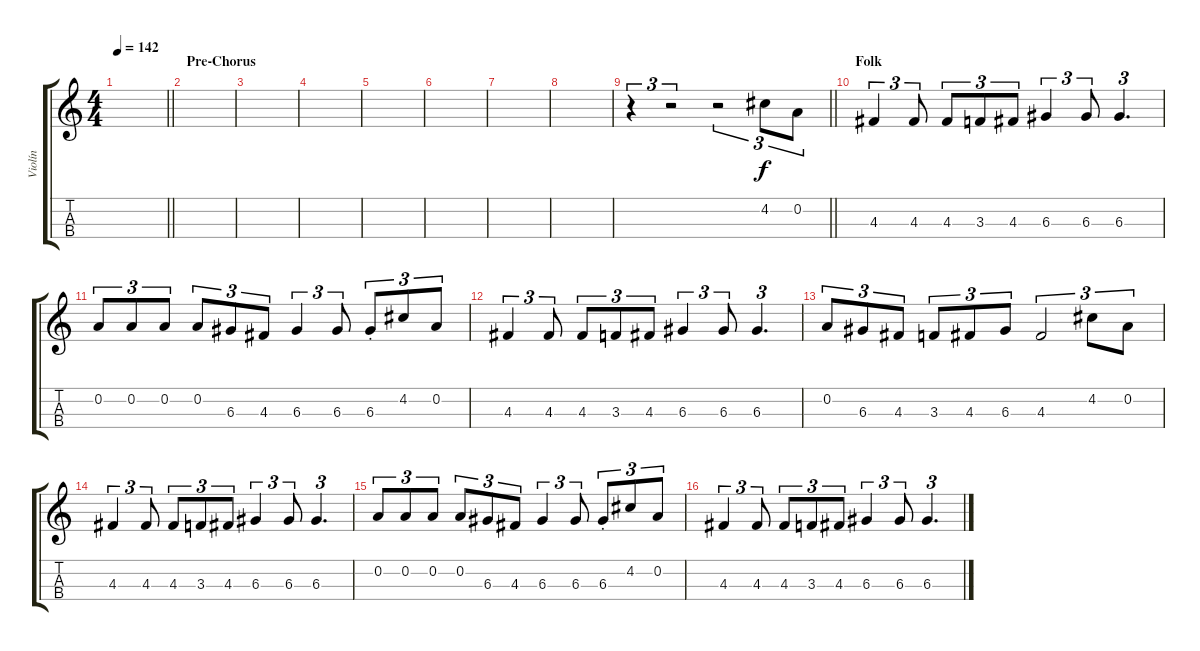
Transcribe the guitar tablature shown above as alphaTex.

\track ("Violín" "Violín") {instrument violin}
\staff {score tabs}
\tuning (E5 A4 D4 G3) {hide}
\ts (4 4)
\tempo 142
\clef g2
\barLineRight lightlight
\ks c
|
\section ("" "Pre-Chorus")
|
|
|
|
|
|
|
\barLineRight lightlight
r.4{tu (3 2)} r.2{tu (3 2)} r.2{tu (3 2)} 4.2.8{tu (3 2)} 0.2.8{tu (3 2)} |
\section ("" "Folk")
4.3.4{tu (3 2)} 4.3.8{tu (3 2)} 4.3.8{tu (3 2)} 3.3.8{tu (3 2)} 4.3.8{tu (3 2)} 6.3.4{tu (3 2)} 6.3.8{tu (3 2)} 6.3.4{d tu (3 2)} |
0.2.8{tu (3 2)} 0.2.8{tu (3 2)} 0.2.8{tu (3 2)} 0.2.8{tu (3 2)} 6.3.8{tu (3 2)} 4.3.8{tu (3 2)} 6.3.4{tu (3 2)} 6.3.8{tu (3 2)} 6.3{st}.8{tu (3 2)} 4.2.8{tu (3 2)} 0.2.8{tu (3 2)} |
4.3.4{tu (3 2)} 4.3.8{tu (3 2)} 4.3.8{tu (3 2)} 3.3.8{tu (3 2)} 4.3.8{tu (3 2)} 6.3.4{tu (3 2)} 6.3.8{tu (3 2)} 6.3.4{d tu (3 2)} |
0.2.8{tu (3 2)} 6.3.8{tu (3 2)} 4.3.8{tu (3 2)} 3.3.8{tu (3 2)} 4.3.8{tu (3 2)} 6.3.8{tu (3 2)} 4.3.2{tu (3 2)} 4.2.8{tu (3 2)} 0.2.8{tu (3 2)} |
4.3.4{tu (3 2)} 4.3.8{tu (3 2)} 4.3.8{tu (3 2)} 3.3.8{tu (3 2)} 4.3.8{tu (3 2)} 6.3.4{tu (3 2)} 6.3.8{tu (3 2)} 6.3.4{d tu (3 2)} |
0.2.8{tu (3 2)} 0.2.8{tu (3 2)} 0.2.8{tu (3 2)} 0.2.8{tu (3 2)} 6.3.8{tu (3 2)} 4.3.8{tu (3 2)} 6.3.4{tu (3 2)} 6.3.8{tu (3 2)} 6.3{st}.8{tu (3 2)} 4.2.8{tu (3 2)} 0.2.8{tu (3 2)} |
4.3.4{tu (3 2)} 4.3.8{tu (3 2)} 4.3.8{tu (3 2)} 3.3.8{tu (3 2)} 4.3.8{tu (3 2)} 6.3.4{tu (3 2)} 6.3.8{tu (3 2)} 6.3.4{d tu (3 2)}
